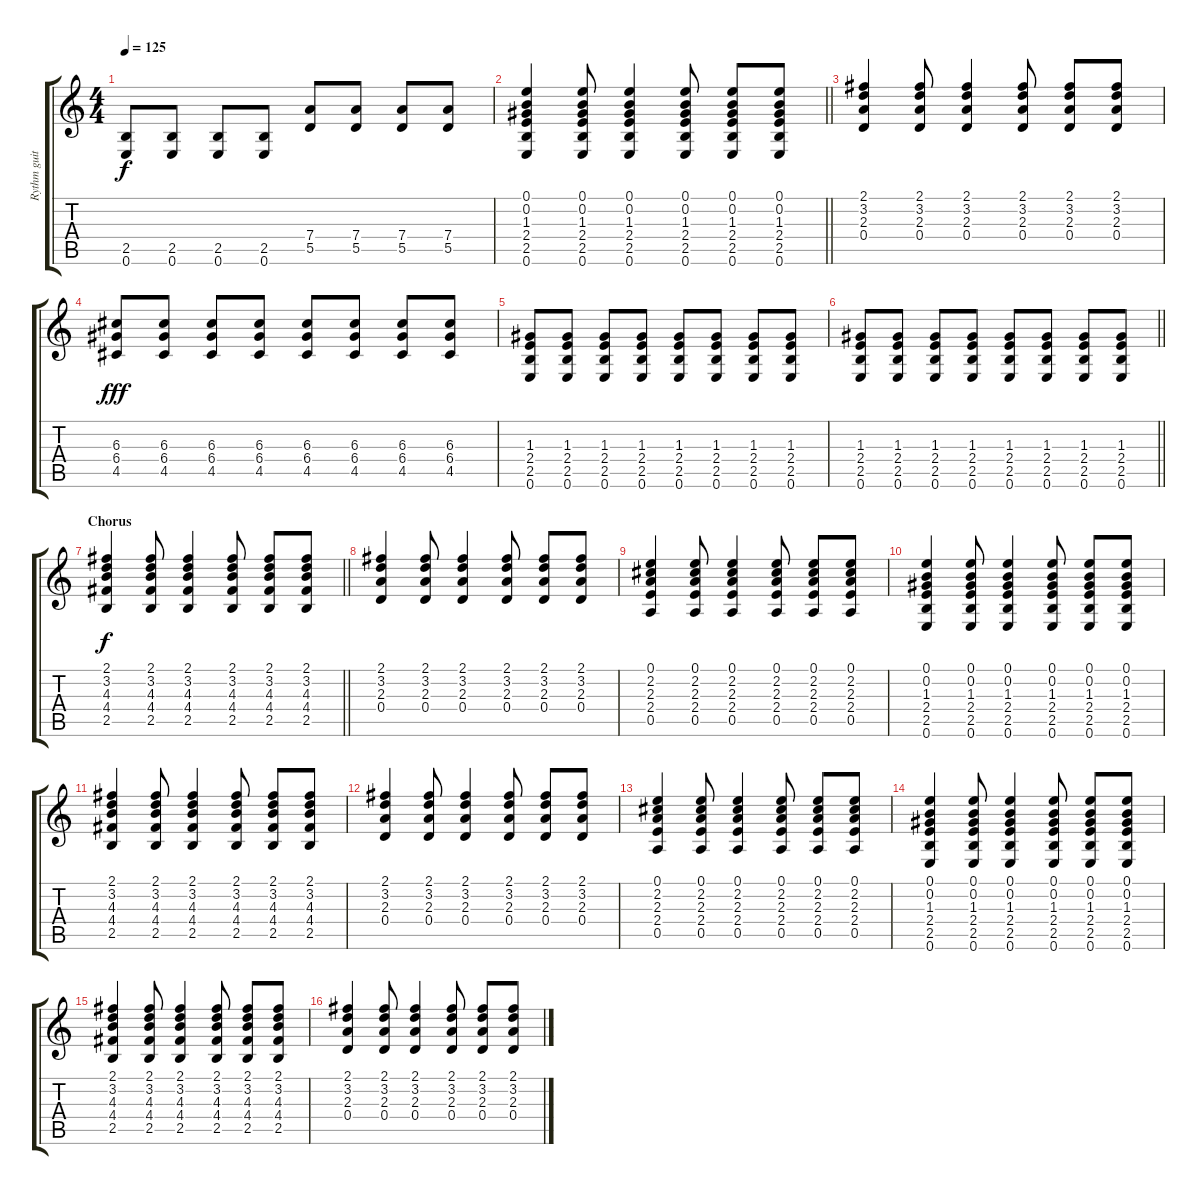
\track ("Rythm guitar" "Rythm guit") {instrument electricguitarjazz}
\staff {score tabs}
\tuning (E4 B3 G3 D3 A2 E2) {hide}
\ts (4 4)
\tempo 125
\clef g2
\ks c
(2.5 0.6).8{dy f} (2.5 0.6).8 (2.5 0.6).8 (2.5 0.6).8 (7.4 5.5).8 (7.4 5.5).8 (7.4 5.5).8 (7.4 5.5).8 |
\barLineRight lightlight
(0.1 0.2 1.3 2.4 2.5 0.6).4 (0.1 0.2 1.3 2.4 2.5 0.6).8 (0.1 0.2 1.3 2.4 2.5 0.6).4 (0.1 0.2 1.3 2.4 2.5 0.6).8 (0.1 0.2 1.3 2.4 2.5 0.6).8 (0.1 0.2 1.3 2.4 2.5 0.6).8 |
(2.1 3.2 2.3 0.4).4 (2.1 3.2 2.3 0.4).8 (2.1 3.2 2.3 0.4).4 (2.1 3.2 2.3 0.4).8 (2.1 3.2 2.3 0.4).8 (2.1 3.2 2.3 0.4).8 |
(6.3 6.4 4.5).8{dy fff volume 6} (6.3 6.4 4.5).8{volume 14} (6.3 6.4 4.5).8 (6.3 6.4 4.5).8 (6.3 6.4 4.5).8 (6.3 6.4 4.5).8 (6.3 6.4 4.5).8 (6.3 6.4 4.5).8 |
(1.3 2.4 2.5 0.6).8 (1.3 2.4 2.5 0.6).8 (1.3 2.4 2.5 0.6).8 (1.3 2.4 2.5 0.6).8 (1.3 2.4 2.5 0.6).8 (1.3 2.4 2.5 0.6).8 (1.3 2.4 2.5 0.6).8 (1.3 2.4 2.5 0.6).8 |
\barLineRight lightlight
(1.3 2.4 2.5 0.6).8 (1.3 2.4 2.5 0.6).8 (1.3 2.4 2.5 0.6).8 (1.3 2.4 2.5 0.6).8 (1.3 2.4 2.5 0.6).8 (1.3 2.4 2.5 0.6).8 (1.3 2.4 2.5 0.6).8 (1.3 2.4 2.5 0.6).8 |
\section ("" "Chorus")
\barLineRight lightlight
(2.1 3.2 4.3 4.4 2.5).4{dy f} (2.1 3.2 4.3 4.4 2.5).8 (2.1 3.2 4.3 4.4 2.5).4 (2.1 3.2 4.3 4.4 2.5).8 (2.1 3.2 4.3 4.4 2.5).8 (2.1 3.2 4.3 4.4 2.5).8 |
\section ("" "")
(2.1 3.2 2.3 0.4).4 (2.1 3.2 2.3 0.4).8 (2.1 3.2 2.3 0.4).4 (2.1 3.2 2.3 0.4).8 (2.1 3.2 2.3 0.4).8 (2.1 3.2 2.3 0.4).8 |
(0.1 2.2 2.3 2.4 0.5).4 (0.1 2.2 2.3 2.4 0.5).8 (0.1 2.2 2.3 2.4 0.5).4 (0.1 2.2 2.3 2.4 0.5).8 (0.1 2.2 2.3 2.4 0.5).8 (0.1 2.2 2.3 2.4 0.5).8 |
(0.1 0.2 1.3 2.4 2.5 0.6).4 (0.1 0.2 1.3 2.4 2.5 0.6).8 (0.1 0.2 1.3 2.4 2.5 0.6).4 (0.1 0.2 1.3 2.4 2.5 0.6).8 (0.1 0.2 1.3 2.4 2.5 0.6).8 (0.1 0.2 1.3 2.4 2.5 0.6).8 |
(2.1 3.2 4.3 4.4 2.5).4 (2.1 3.2 4.3 4.4 2.5).8 (2.1 3.2 4.3 4.4 2.5).4 (2.1 3.2 4.3 4.4 2.5).8 (2.1 3.2 4.3 4.4 2.5).8 (2.1 3.2 4.3 4.4 2.5).8 |
(2.1 3.2 2.3 0.4).4 (2.1 3.2 2.3 0.4).8 (2.1 3.2 2.3 0.4).4 (2.1 3.2 2.3 0.4).8 (2.1 3.2 2.3 0.4).8 (2.1 3.2 2.3 0.4).8 |
(0.1 2.2 2.3 2.4 0.5).4 (0.1 2.2 2.3 2.4 0.5).8 (0.1 2.2 2.3 2.4 0.5).4 (0.1 2.2 2.3 2.4 0.5).8 (0.1 2.2 2.3 2.4 0.5).8 (0.1 2.2 2.3 2.4 0.5).8 |
(0.1 0.2 1.3 2.4 2.5 0.6).4 (0.1 0.2 1.3 2.4 2.5 0.6).8 (0.1 0.2 1.3 2.4 2.5 0.6).4 (0.1 0.2 1.3 2.4 2.5 0.6).8 (0.1 0.2 1.3 2.4 2.5 0.6).8 (0.1 0.2 1.3 2.4 2.5 0.6).8 |
(2.1 3.2 4.3 4.4 2.5).4 (2.1 3.2 4.3 4.4 2.5).8 (2.1 3.2 4.3 4.4 2.5).4 (2.1 3.2 4.3 4.4 2.5).8 (2.1 3.2 4.3 4.4 2.5).8 (2.1 3.2 4.3 4.4 2.5).8 |
(2.1 3.2 2.3 0.4).4 (2.1 3.2 2.3 0.4).8 (2.1 3.2 2.3 0.4).4 (2.1 3.2 2.3 0.4).8 (2.1 3.2 2.3 0.4).8 (2.1 3.2 2.3 0.4).8
